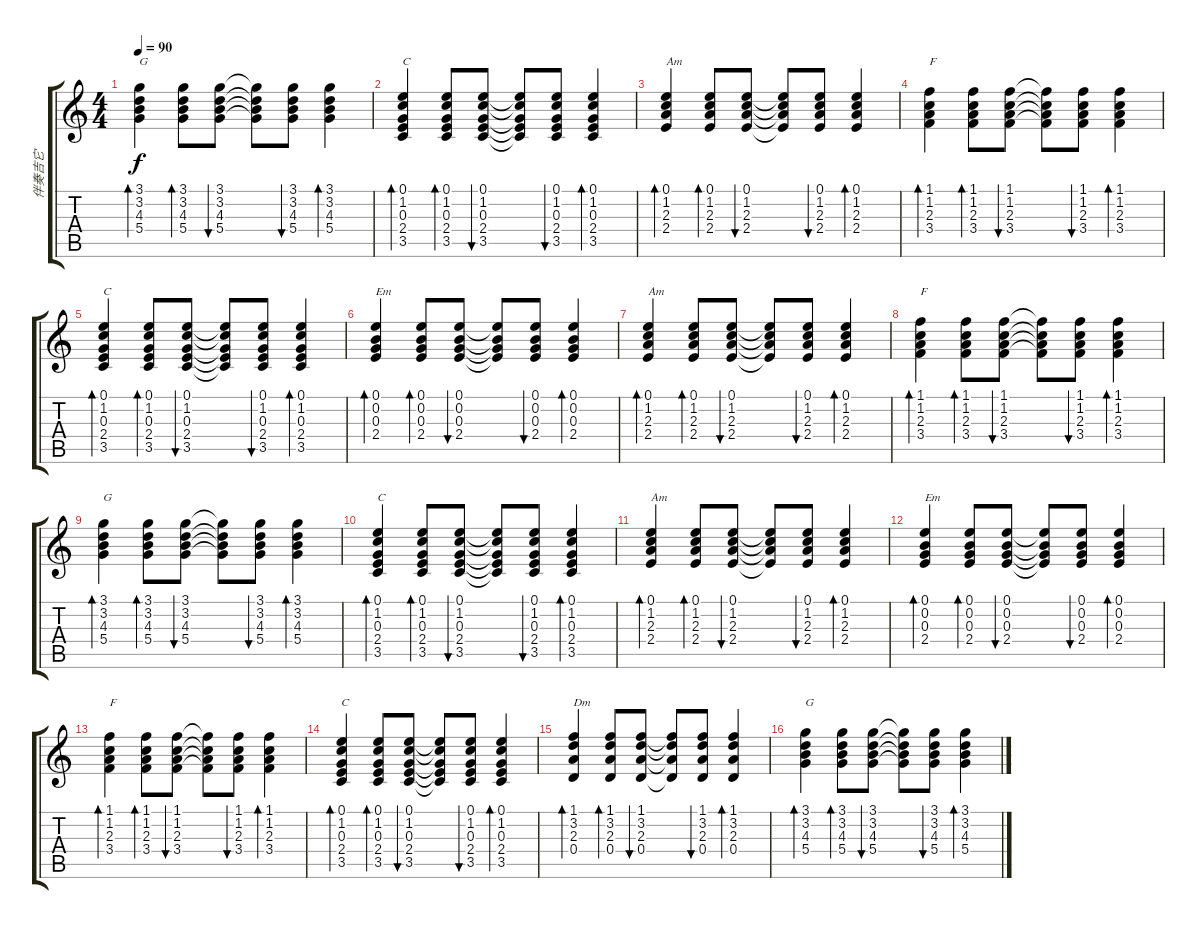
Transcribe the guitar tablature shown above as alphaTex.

\track ("伴奏吉它" "伴奏吉它") {instrument acousticguitarsteel}
\staff {score tabs}
\tuning (E4 B3 G3 D3 A2 E2) {hide}
\ts (4 4)
\tempo 90
\clef g2
\ks c
(3.1 3.2 4.3 5.4).4{bd 60 txt "G" dy f} (3.1 3.2 4.3 5.4).8{bd 60} (3.1 3.2 4.3 5.4).8{bu 60} (3.1{t} 3.2{t} 4.3{t} 5.4{t}).8 (3.1 3.2 4.3 5.4).8{bu 60} (3.1 3.2 4.3 5.4).4{bd 60} |
(0.1 1.2 0.3 2.4 3.5).4{bd 60 txt "C"} (0.1 1.2 0.3 2.4 3.5).8{bd 60} (0.1 1.2 0.3 2.4 3.5).8{bu 60} (0.1{t} 1.2{t} 0.3{t} 2.4{t} 3.5{t}).8 (0.1 1.2 0.3 2.4 3.5).8{bu 60} (0.1 1.2 0.3 2.4 3.5).4{bd 60} |
(0.1 1.2 2.3 2.4).4{bd 60 txt "Am"} (0.1 1.2 2.3 2.4).8{bd 60} (0.1 1.2 2.3 2.4).8{bu 60} (0.1{t} 1.2{t} 2.3{t} 2.4{t}).8 (0.1 1.2 2.3 2.4).8{bu 60} (0.1 1.2 2.3 2.4).4{bd 60} |
(1.1 1.2 2.3 3.4).4{bd 60 txt "F"} (1.1 1.2 2.3 3.4).8{bd 60} (1.1 1.2 2.3 3.4).8{bu 60} (1.1{t} 1.2{t} 2.3{t} 3.4{t}).8 (1.1 1.2 2.3 3.4).8{bu 60} (1.1 1.2 2.3 3.4).4{bd 60} |
(0.1 1.2 0.3 2.4 3.5).4{bd 60 txt "C"} (0.1 1.2 0.3 2.4 3.5).8{bd 60} (0.1 1.2 0.3 2.4 3.5).8{bu 60} (0.1{t} 1.2{t} 0.3{t} 2.4{t} 3.5{t}).8 (0.1 1.2 0.3 2.4 3.5).8{bu 60} (0.1 1.2 0.3 2.4 3.5).4{bd 60} |
(0.1 0.2 0.3 2.4).4{bd 60 txt "Em"} (0.1 0.2 0.3 2.4).8{bd 60} (0.1 0.2 0.3 2.4).8{bu 60} (0.1{t} 0.2{t} 0.3{t} 2.4{t}).8 (0.1 0.2 0.3 2.4).8{bu 60} (0.1 0.2 0.3 2.4).4{bd 60} |
(0.1 1.2 2.3 2.4).4{bd 60 txt "Am"} (0.1 1.2 2.3 2.4).8{bd 60} (0.1 1.2 2.3 2.4).8{bu 60} (0.1{t} 1.2{t} 2.3{t} 2.4{t}).8 (0.1 1.2 2.3 2.4).8{bu 60} (0.1 1.2 2.3 2.4).4{bd 60} |
(1.1 1.2 2.3 3.4).4{bd 60 txt "F"} (1.1 1.2 2.3 3.4).8{bd 60} (1.1 1.2 2.3 3.4).8{bu 60} (1.1{t} 1.2{t} 2.3{t} 3.4{t}).8 (1.1 1.2 2.3 3.4).8{bu 60} (1.1 1.2 2.3 3.4).4{bd 60} |
(3.1 3.2 4.3 5.4).4{bd 60 txt "G"} (3.1 3.2 4.3 5.4).8{bd 60} (3.1 3.2 4.3 5.4).8{bu 60} (3.1{t} 3.2{t} 4.3{t} 5.4{t}).8 (3.1 3.2 4.3 5.4).8{bu 60} (3.1 3.2 4.3 5.4).4{bd 60} |
(0.1 1.2 0.3 2.4 3.5).4{bd 60 txt "C"} (0.1 1.2 0.3 2.4 3.5).8{bd 60} (0.1 1.2 0.3 2.4 3.5).8{bu 60} (0.1{t} 1.2{t} 0.3{t} 2.4{t} 3.5{t}).8 (0.1 1.2 0.3 2.4 3.5).8{bu 60} (0.1 1.2 0.3 2.4 3.5).4{bd 60} |
(0.1 1.2 2.3 2.4).4{bd 60 txt "Am"} (0.1 1.2 2.3 2.4).8{bd 60} (0.1 1.2 2.3 2.4).8{bu 60} (0.1{t} 1.2{t} 2.3{t} 2.4{t}).8 (0.1 1.2 2.3 2.4).8{bu 60} (0.1 1.2 2.3 2.4).4{bd 60} |
(0.1 0.2 0.3 2.4).4{bd 60 txt "Em"} (0.1 0.2 0.3 2.4).8{bd 60} (0.1 0.2 0.3 2.4).8{bu 60} (0.1{t} 0.2{t} 0.3{t} 2.4{t}).8 (0.1 0.2 0.3 2.4).8{bu 60} (0.1 0.2 0.3 2.4).4{bd 60} |
(1.1 1.2 2.3 3.4).4{bd 60 txt "F"} (1.1 1.2 2.3 3.4).8{bd 60} (1.1 1.2 2.3 3.4).8{bu 60} (1.1{t} 1.2{t} 2.3{t} 3.4{t}).8 (1.1 1.2 2.3 3.4).8{bu 60} (1.1 1.2 2.3 3.4).4{bd 60} |
(0.1 1.2 0.3 2.4 3.5).4{bd 60 txt "C"} (0.1 1.2 0.3 2.4 3.5).8{bd 60} (0.1 1.2 0.3 2.4 3.5).8{bu 60} (0.1{t} 1.2{t} 0.3{t} 2.4{t} 3.5{t}).8 (0.1 1.2 0.3 2.4 3.5).8{bu 60} (0.1 1.2 0.3 2.4 3.5).4{bd 60} |
(1.1 3.2 2.3 0.4).4{bd 60 txt "Dm"} (1.1 3.2 2.3 0.4).8{bd 60} (1.1 3.2 2.3 0.4).8{bu 120} (1.1{t} 3.2{t} 2.3{t} 0.4{t}).8 (1.1 3.2 2.3 0.4).8{bu 120} (1.1 3.2 2.3 0.4).4{bd 60} |
(3.1 3.2 4.3 5.4).4{bd 60 txt "G"} (3.1 3.2 4.3 5.4).8{bd 60} (3.1 3.2 4.3 5.4).8{bu 60} (3.1{t} 3.2{t} 4.3{t} 5.4{t}).8 (3.1 3.2 4.3 5.4).8{bu 60} (3.1 3.2 4.3 5.4).4{bd 60}
